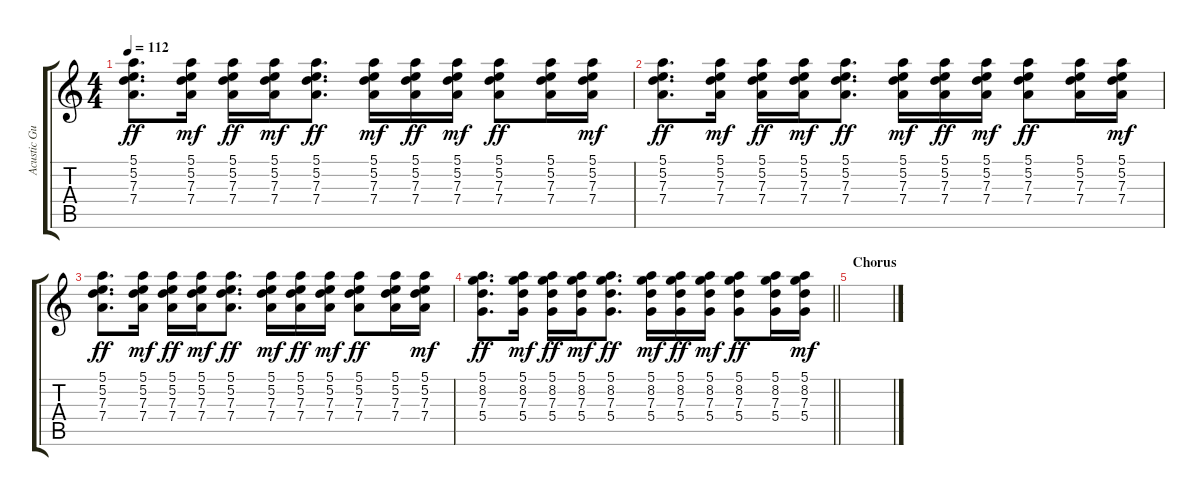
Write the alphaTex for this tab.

\track ("Acustic Guitar" "Acustic Gu") {instrument acousticguitarsteel}
\staff {score tabs}
\tuning (E4 B3 G3 D3 A2 E2) {hide}
\ts (4 4)
\tempo 112
\clef g2
\ks c
(5.1 5.2 7.3 7.4).8{d dy ff} (5.1 5.2 7.3 7.4).16{dy mf} (5.1 5.2 7.3 7.4).16{dy ff} (5.1 5.2 7.3 7.4).16{dy mf} (5.1 5.2 7.3 7.4).8{d dy ff} (5.1 5.2 7.3 7.4).16{dy mf} (5.1 5.2 7.3 7.4).16{dy ff} (5.1 5.2 7.3 7.4).16{dy mf} (5.1 5.2 7.3 7.4).8{dy ff} (5.1 5.2 7.3 7.4).16 (5.1 5.2 7.3 7.4).16{dy mf} |
(5.1 5.2 7.3 7.4).8{d dy ff} (5.1 5.2 7.3 7.4).16{dy mf} (5.1 5.2 7.3 7.4).16{dy ff} (5.1 5.2 7.3 7.4).16{dy mf} (5.1 5.2 7.3 7.4).8{d dy ff} (5.1 5.2 7.3 7.4).16{dy mf} (5.1 5.2 7.3 7.4).16{dy ff} (5.1 5.2 7.3 7.4).16{dy mf} (5.1 5.2 7.3 7.4).8{dy ff} (5.1 5.2 7.3 7.4).16 (5.1 5.2 7.3 7.4).16{dy mf} |
(5.1 5.2 7.3 7.4).8{d dy ff} (5.1 5.2 7.3 7.4).16{dy mf} (5.1 5.2 7.3 7.4).16{dy ff} (5.1 5.2 7.3 7.4).16{dy mf} (5.1 5.2 7.3 7.4).8{d dy ff} (5.1 5.2 7.3 7.4).16{dy mf} (5.1 5.2 7.3 7.4).16{dy ff} (5.1 5.2 7.3 7.4).16{dy mf} (5.1 5.2 7.3 7.4).8{dy ff} (5.1 5.2 7.3 7.4).16 (5.1 5.2 7.3 7.4).16{dy mf} |
\barLineRight lightlight
(5.1 8.2 7.3 5.4).8{d dy ff} (5.1 8.2 7.3 5.4).16{dy mf} (5.1 8.2 7.3 5.4).16{dy ff} (5.1 8.2 7.3 5.4).16{dy mf} (5.1 8.2 7.3 5.4).8{d dy ff} (5.1 8.2 7.3 5.4).16{dy mf} (5.1 8.2 7.3 5.4).16{dy ff} (5.1 8.2 7.3 5.4).16{dy mf} (5.1 8.2 7.3 5.4).8{dy ff} (5.1 8.2 7.3 5.4).16 (5.1 8.2 7.3 5.4).16{dy mf} |
\section ("" "Chorus")
